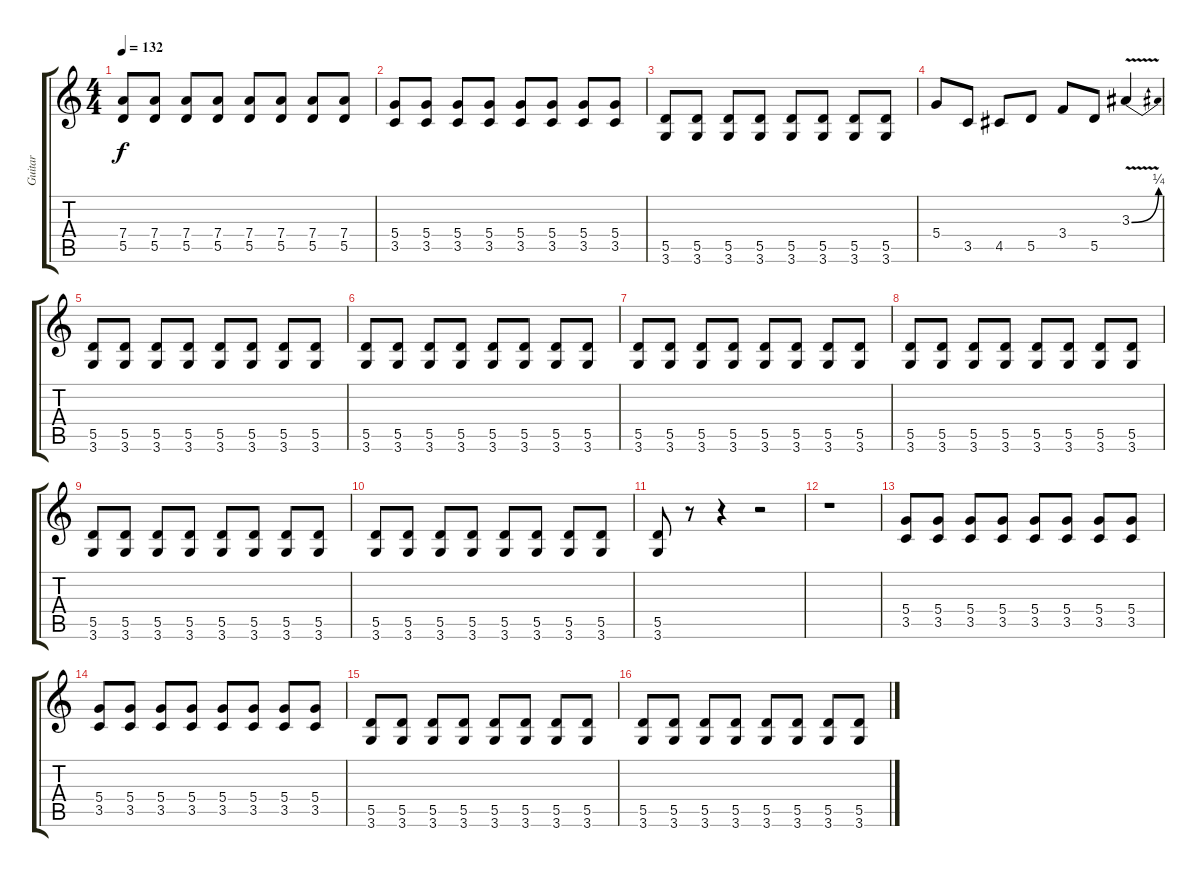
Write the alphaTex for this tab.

\track ("Guitar" "Guitar") {instrument electricguitarmuted}
\staff {score tabs}
\tuning (E4 B3 G3 D3 A2 E2) {hide}
\ts (4 4)
\tempo 132
\clef g2
\ks c
(7.4 5.5).8{dy f} (7.4 5.5).8 (7.4 5.5).8 (7.4 5.5).8 (7.4 5.5).8 (7.4 5.5).8 (7.4 5.5).8 (7.4 5.5).8 |
(5.4 3.5).8 (5.4 3.5).8 (5.4 3.5).8 (5.4 3.5).8 (5.4 3.5).8 (5.4 3.5).8 (5.4 3.5).8 (5.4 3.5).8 |
(5.5 3.6).8 (5.5 3.6).8 (5.5 3.6).8 (5.5 3.6).8 (5.5 3.6).8 (5.5 3.6).8 (5.5 3.6).8 (5.5 3.6).8 |
5.4.8 3.5.8 4.5.8 5.5.8 3.4.8 5.5.8 3.3{be (bend 0 0 60 1) v}.4 |
(5.5 3.6).8 (5.5 3.6).8 (5.5 3.6).8 (5.5 3.6).8 (5.5 3.6).8 (5.5 3.6).8 (5.5 3.6).8 (5.5 3.6).8 |
(5.5 3.6).8 (5.5 3.6).8 (5.5 3.6).8 (5.5 3.6).8 (5.5 3.6).8 (5.5 3.6).8 (5.5 3.6).8 (5.5 3.6).8 |
(5.5 3.6).8 (5.5 3.6).8 (5.5 3.6).8 (5.5 3.6).8 (5.5 3.6).8 (5.5 3.6).8 (5.5 3.6).8 (5.5 3.6).8 |
(5.5 3.6).8 (5.5 3.6).8 (5.5 3.6).8 (5.5 3.6).8 (5.5 3.6).8 (5.5 3.6).8 (5.5 3.6).8 (5.5 3.6).8 |
(5.5 3.6).8 (5.5 3.6).8 (5.5 3.6).8 (5.5 3.6).8 (5.5 3.6).8 (5.5 3.6).8 (5.5 3.6).8 (5.5 3.6).8 |
(5.5 3.6).8 (5.5 3.6).8 (5.5 3.6).8 (5.5 3.6).8 (5.5 3.6).8 (5.5 3.6).8 (5.5 3.6).8 (5.5 3.6).8 |
(5.5 3.6).8 r.8 r.4 r.2 |
r.1 |
(5.4 3.5).8 (5.4 3.5).8 (5.4 3.5).8 (5.4 3.5).8 (5.4 3.5).8 (5.4 3.5).8 (5.4 3.5).8 (5.4 3.5).8 |
(5.4 3.5).8 (5.4 3.5).8 (5.4 3.5).8 (5.4 3.5).8 (5.4 3.5).8 (5.4 3.5).8 (5.4 3.5).8 (5.4 3.5).8 |
(5.5 3.6).8 (5.5 3.6).8 (5.5 3.6).8 (5.5 3.6).8 (5.5 3.6).8 (5.5 3.6).8 (5.5 3.6).8 (5.5 3.6).8 |
(5.5 3.6).8 (5.5 3.6).8 (5.5 3.6).8 (5.5 3.6).8 (5.5 3.6).8 (5.5 3.6).8 (5.5 3.6).8 (5.5 3.6).8
